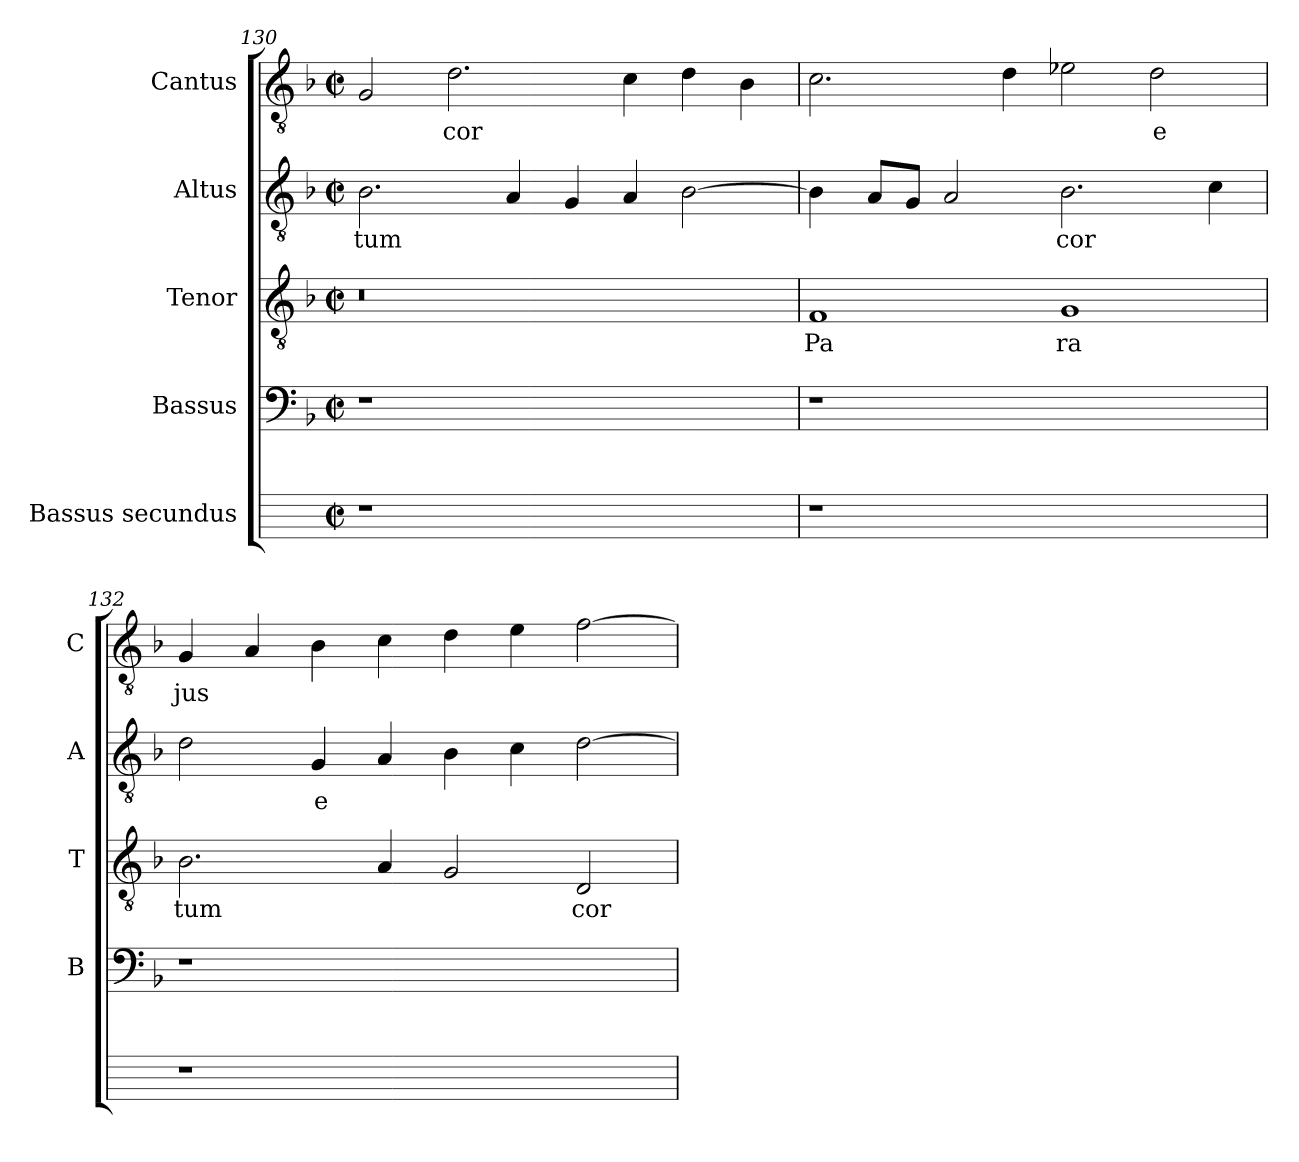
**kern	**kern	**kern	**text	**kern	**text	**kern	**text
*part5	*part4	*part3	*part3	*part2	*part2	*part1	*part1
*staff5	*staff4	*staff3	*staff3	*staff2	*staff2	*staff1	*staff1
*I"Bassus  secundus	*I"Bassus	*I"Tenor	*	*I"Altus	*	*I"Cantus	*
*	*I'B	*I'T	*	*I'A	*	*I'C	*
*	*clefF4	*clefGv2	*	*clefGv2	*	*clefGv2	*
*k[]	*k[b-]	*k[b-]	*	*k[b-]	*	*k[b-]	*
*C:	*F:	*F:	*	*F:	*	*F:	*
*M2/2	*M2/2	*M2/2	*	*M2/2	*	*M2/2	*
*met(c|)	*met(c|)	*met(c|)	*	*met(c|)	*	*met(c|)	*
=130	=130	=130	=130	=130	=130	=130	=130
!	!	!	!	!	!LO:LY:b:cj	!	!LO:LY:b:cj
1r	1r	0r	.	2.B-\	tum	2G/	.
!	!	!	!	!	!	!	!LO:LY:b:cj
.	.	.	.	.	.	2.d\	cor
!	!	!	!	!	!LO:LY:b:cj	!	!
.	.	.	.	4A/	.	.	.
!	!	!	!	!	!LO:LY:b:cj	!	!
1ryy	1ryy	.	.	4G/	.	.	.
!	!	!	!	!	!LO:LY:b:cj	!	!LO:LY:b:cj
.	.	.	.	4A/	.	4c\	.
!	!	!	!	!	!LO:LY:b:cj	!	!LO:LY:b:cj
.	.	.	.	[>2B-\	.	4d\	.
!	!	!	!	!	!	!	!LO:LY:b:cj
.	.	.	.	.	.	4B-\	.
=131	=131	=131	=131	=131	=131	=131	=131
!	!	!	!LO:LY:b:cj	!	!LO:LY:b:cj	!	!LO:LY:b:cj
1r	1r	1F	Pa	4B-\]	.	2.c\	.
!	!	!	!	!	!LO:LY:b:cj	!	!
.	.	.	.	8A/L	.	.	.
!	!	!	!	!	!LO:LY:b:cj	!	!
.	.	.	.	8G/J	.	.	.
!	!	!	!	!	!LO:LY:b:cj	!	!
.	.	.	.	2A/	.	.	.
!	!	!	!	!	!	!	!LO:LY:b:cj
.	.	.	.	.	.	4d\	.
!	!	!	!LO:LY:b:cj	!	!LO:LY:b:cj	!	!LO:LY:b:cj
1ryy	1ryy	1G	ra	2.B-\	cor	2e-X\	.
!	!	!	!	!	!	!	!LO:LY:b:cj
.	.	.	.	.	.	2d\	e
!	!	!	!	!	!LO:LY:b:cj	!	!
.	.	.	.	4c\	.	.	.
=132	=132	=132	=132	=132	=132	=132	=132
!	!	!	!LO:LY:b:cj	!	!LO:LY:b:cj	!	!LO:LY:b:cj
1r	1r	2.B-\	tum	2d\	.	4G/	jus
!	!	!	!	!	!	!	!LO:LY:b:cj
.	.	.	.	.	.	4A/	.
!	!	!	!	!	!LO:LY:b:cj	!	!LO:LY:b:cj
.	.	.	.	4G/	e	4B-\	.
!	!	!	!LO:LY:b:cj	!	!LO:LY:b:cj	!	!LO:LY:b:cj
.	.	4A/	.	4A/	.	4c\	.
!	!	!	!LO:LY:b:cj	!	!LO:LY:b:cj	!	!LO:LY:b:cj
1ryy	1ryy	2G/	.	4B-\	.	4d\	.
!	!	!	!	!	!LO:LY:b:cj	!	!LO:LY:b:cj
.	.	.	.	4c\	.	4e\	.
!	!	!	!LO:LY:b:cj	!	!LO:LY:b:cj	!	!LO:LY:b:cj
.	.	2D/	cor	[<2d\	.	[<2f\	.
=	=	=	=	=	=	=	=
*-	*-	*-	*-	*-	*-	*-	*-
